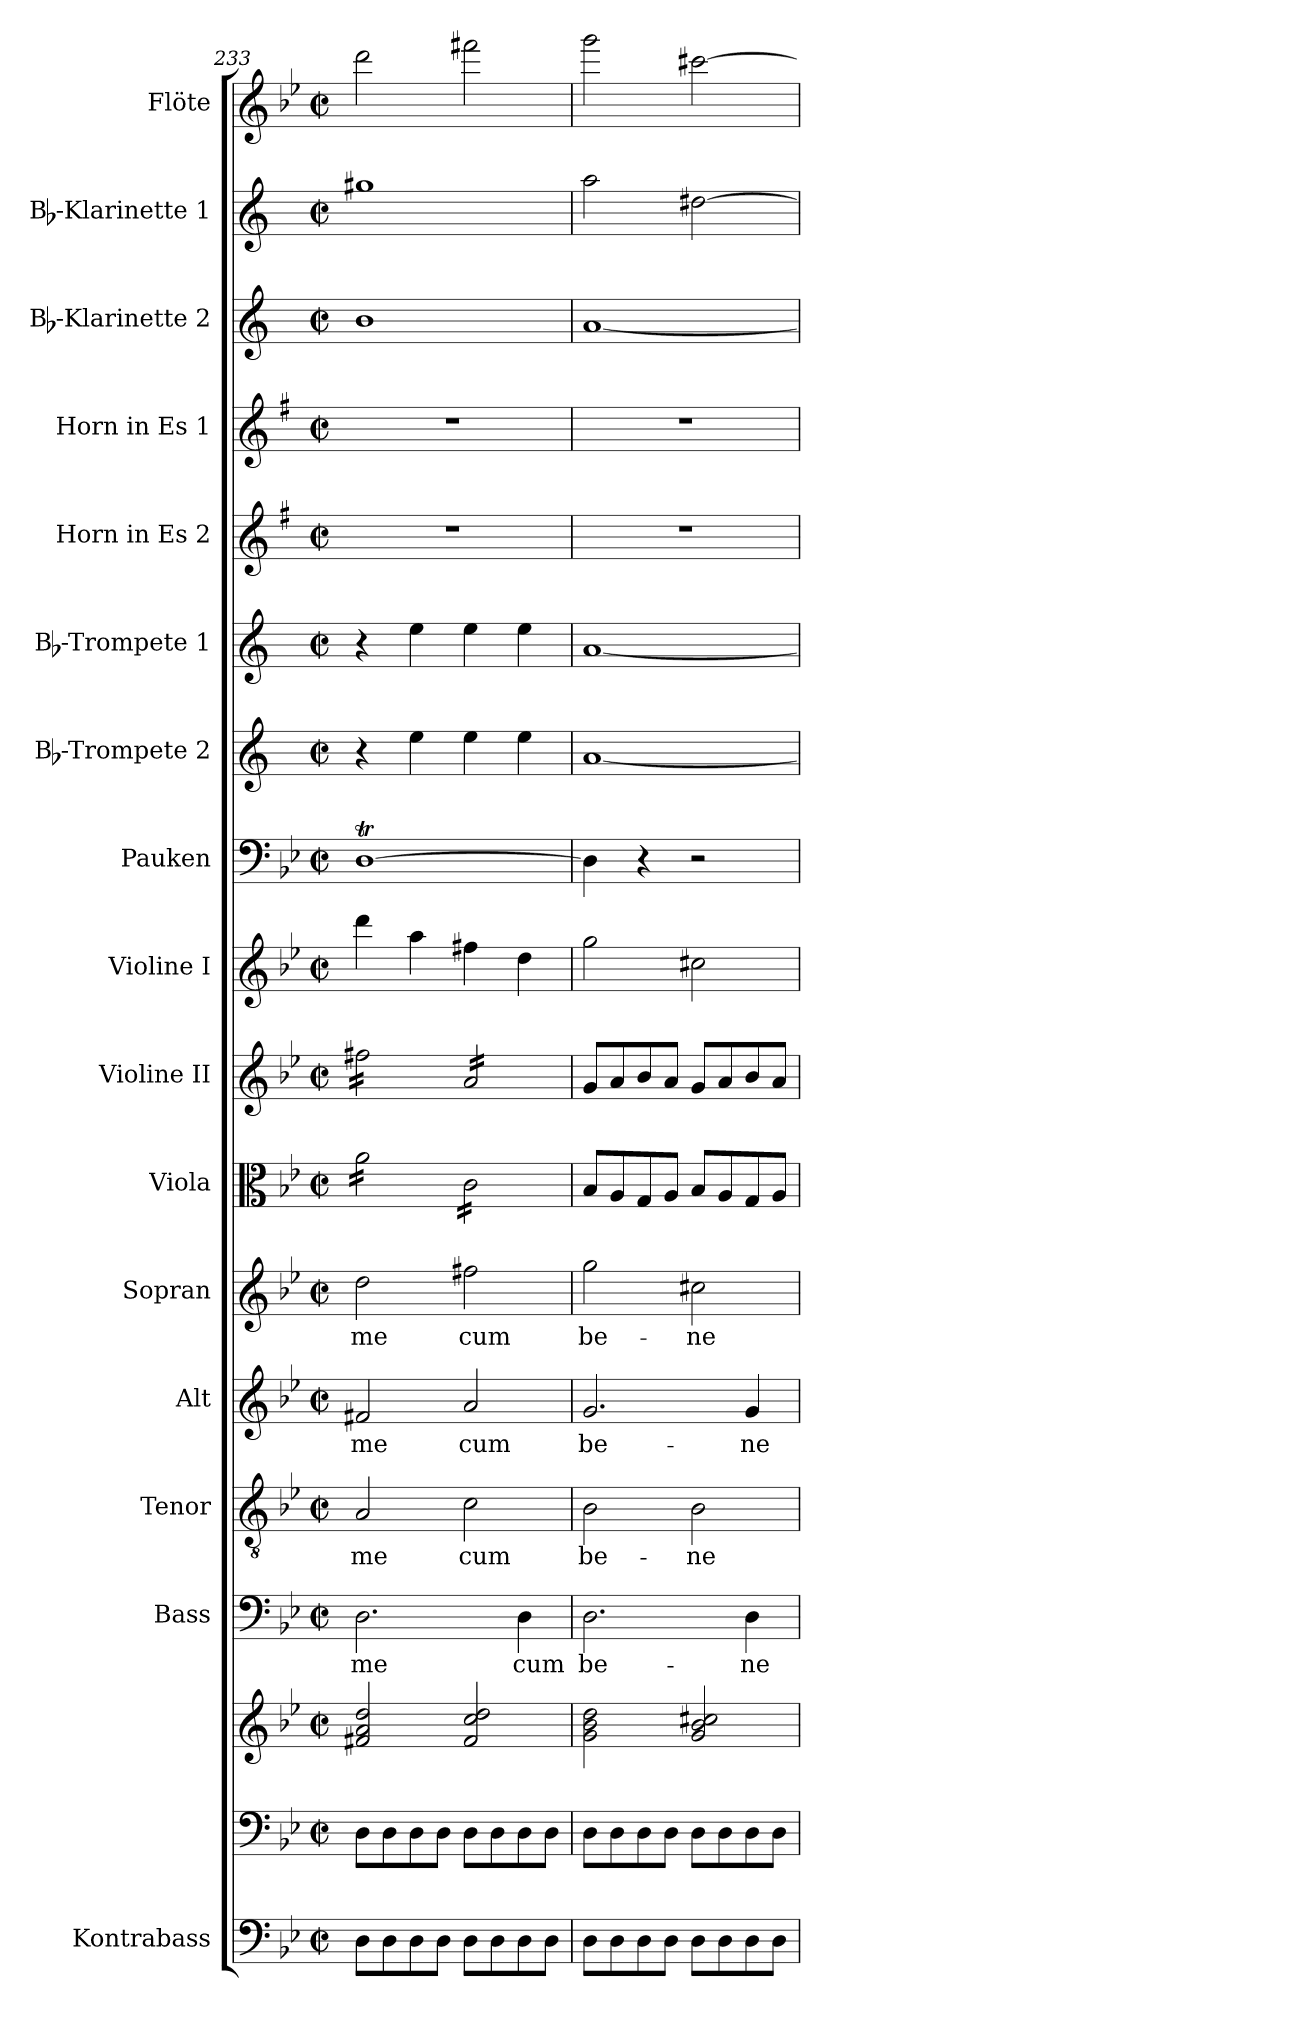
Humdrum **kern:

**kern	**kern	**kern	**kern	**text	**kern	**text	**kern	**text	**kern	**text	**kern	**kern	**kern	**kern	**kern	**kern	**kern	**kern	**kern	**kern	**kern
*part17	*part16	*part16	*part15	*part15	*part14	*part14	*part13	*part13	*part12	*part12	*part11	*part10	*part9	*part8	*part7	*part6	*part5	*part4	*part3	*part2	*part1
*staff18	*staff17	*staff16	*staff15	*staff15	*staff14	*staff14	*staff13	*staff13	*staff12	*staff12	*staff11	*staff10	*staff9	*staff8	*staff7	*staff6	*staff5	*staff4	*staff3	*staff2	*staff1
*I"Kontrabass	*	*	*I"Bass	*	*I"Tenor	*	*I"Alt	*	*I"Sopran	*	*I"Viola	*I"Violine II	*I"Violine I	*I"Pauken	*I"Bb-Trompete 2	*I"Bb-Trompete 1	*I"Horn in Es 2	*I"Horn in Es 1	*I"Bb-Klarinette 2	*I"Bb-Klarinette 1	*I"Flöte
*I'Kb.	*	*	*I'B.	*	*I'T.	*	*I'A.	*	*I'S.	*	*I'Vla.	*I'Vl. II	*I'Vl. I	*I'Pk.	*I'Bb Trp. 2	*I'Bb Trp. 1	*	*	*I'Bb Kl. 2	*I'Bb Kl. 1	*I'Fl.
*clefF4	*clefF4	*clefG2	*clefF4	*	*clefGv2	*	*clefG2	*	*clefG2	*	*clefC3	*clefG2	*clefG2	*clefF4	*clefG2	*clefG2	*clefG2	*clefG2	*clefG2	*clefG2	*clefG2
*ITrd7c12	*	*	*	*	*	*	*	*	*	*	*	*	*	*	*ITrd1c2	*ITrd1c2	*ITrd5c9	*ITrd5c9	*ITrd1c2	*ITrd1c2	*
*k[b-e-]	*k[b-e-]	*k[b-e-]	*k[b-e-]	*	*k[b-e-]	*	*k[b-e-]	*	*k[b-e-]	*	*k[b-e-]	*k[b-e-]	*k[b-e-]	*k[b-e-]	*k[b-e-]	*k[b-e-]	*k[b-e-]	*k[b-e-]	*k[b-e-]	*k[b-e-]	*k[b-e-]
*B-:	*B-:	*B-:	*B-:	*	*B-:	*	*B-:	*	*B-:	*	*B-:	*B-:	*B-:	*B-:	*B-:	*B-:	*B-:	*B-:	*B-:	*B-:	*B-:
*M2/2	*M2/2	*M2/2	*M2/2	*	*M2/2	*	*M2/2	*	*M2/2	*	*M2/2	*M2/2	*M2/2	*M2/2	*M2/2	*M2/2	*M2/2	*M2/2	*M2/2	*M2/2	*M2/2
*met(c|)	*met(c|)	*met(c|)	*met(c|)	*	*met(c|)	*	*met(c|)	*	*met(c|)	*	*met(c|)	*met(c|)	*met(c|)	*met(c|)	*met(c|)	*met(c|)	*met(c|)	*met(c|)	*met(c|)	*met(c|)	*met(c|)
=233	=233	=233	=233	=233	=233	=233	=233	=233	=233	=233	=233	=233	=233	=233	=233	=233	=233	=233	=233	=233	=233
!	!	!	!	!LO:LY:b	!	!LO:LY:b	!	!LO:LY:b	!	!LO:LY:b	!	!	!	!	!	!	!	!	!	!	!
*	*	*	*	*	*	*	*	*	*	*	*tremolo	*	*	*	*	*	*	*	*	*	*
*	*	*	*	*	*	*	*	*	*	*	*	*tremolo	*	*	*	*	*	*	*	*	*
8DD\L	8D\L	2f#X/ 2a/ 2dd/	2.D\	me	2A/	me	2f#X/	me	2dd\	me	16a\LL	16ff#X\LL	4ddd\	[1Dt	4r	4r	1r	1r	1a	1ff#X	2ddd\
.	.	.	.	.	.	.	.	.	.	.	16a\	16ff#X\	.	.	.	.	.	.	.	.	.
8DD\	8D\	.	.	.	.	.	.	.	.	.	16a\	16ff#X\	.	.	.	.	.	.	.	.	.
.	.	.	.	.	.	.	.	.	.	.	16a\	16ff#X\	.	.	.	.	.	.	.	.	.
8DD\	8D\	.	.	.	.	.	.	.	.	.	16a\	16ff#X\	4aa\	.	4dd\	4dd\	.	.	.	.	.
.	.	.	.	.	.	.	.	.	.	.	16a\	16ff#X\	.	.	.	.	.	.	.	.	.
8DD\J	8D\J	.	.	.	.	.	.	.	.	.	16a\	16ff#X\	.	.	.	.	.	.	.	.	.
.	.	.	.	.	.	.	.	.	.	.	16a\JJ	16ff#X\JJ	.	.	.	.	.	.	.	.	.
!	!	!	!	!	!	!LO:LY:b	!	!LO:LY:b	!	!LO:LY:b	!	!	!	!	!	!	!	!	!	!	!
8DD\L	8D\L	2f#/ 2cc/ 2dd/	.	.	2c\	cum	2a/	cum	2ff#X\	cum	16c\LL	16a/LL	4ff#X\	.	4dd\	4dd\	.	.	.	.	2fff#X\
.	.	.	.	.	.	.	.	.	.	.	16c\	16a/	.	.	.	.	.	.	.	.	.
8DD\	8D\	.	.	.	.	.	.	.	.	.	16c\	16a/	.	.	.	.	.	.	.	.	.
.	.	.	.	.	.	.	.	.	.	.	16c\	16a/	.	.	.	.	.	.	.	.	.
!	!	!	!	!LO:LY:b	!	!	!	!	!	!	!	!	!	!	!	!	!	!	!	!	!
8DD\	8D\	.	4D\	cum	.	.	.	.	.	.	16c\	16a/	4dd\	.	4dd\	4dd\	.	.	.	.	.
.	.	.	.	.	.	.	.	.	.	.	16c\	16a/	.	.	.	.	.	.	.	.	.
8DD\J	8D\J	.	.	.	.	.	.	.	.	.	16c\	16a/	.	.	.	.	.	.	.	.	.
.	.	.	.	.	.	.	.	.	.	.	16c\JJ	16a/JJ	.	.	.	.	.	.	.	.	.
*	*	*	*	*	*	*	*	*	*	*	*	*Xtremolo	*	*	*	*	*	*	*	*	*
*	*	*	*	*	*	*	*	*	*	*	*Xtremolo	*	*	*	*	*	*	*	*	*	*
=234	=234	=234	=234	=234	=234	=234	=234	=234	=234	=234	=234	=234	=234	=234	=234	=234	=234	=234	=234	=234	=234
!	!	!	!	!LO:LY:b	!	!LO:LY:b	!	!LO:LY:b	!	!LO:LY:b	!	!	!	!	!	!	!	!	!	!	!
8DD\L	8D\L	2g\ 2b-\ 2dd\	2.D\	be-	2B-\	be-	2.g/	be-	2gg\	be-	8B-/L	8g/L	2gg\	4DTTT\]	[1g	[1g	1r	1r	[1g	2gg\	2ggg\
8DD\	8D\	.	.	.	.	.	.	.	.	.	8A/	8a/	.	.	.	.	.	.	.	.	.
8DD\	8D\	.	.	.	.	.	.	.	.	.	8G/	8b-/	.	4r	.	.	.	.	.	.	.
8DD\J	8D\J	.	.	.	.	.	.	.	.	.	8A/J	8a/J	.	.	.	.	.	.	.	.	.
!	!	!	!	!	!	!LO:LY:b	!	!	!	!LO:LY:b	!	!	!	!	!	!	!	!	!	!	!
8DD\L	8D\L	2g/ 2b-/ 2cc#X/	.	.	2B-\	-ne-	.	.	2cc#X\	-ne-	8B-/L	8g/L	2cc#X\	2r	.	.	.	.	.	[2cc#X\	[2ccc#X\
8DD\	8D\	.	.	.	.	.	.	.	.	.	8A/	8a/	.	.	.	.	.	.	.	.	.
!	!	!	!	!LO:LY:b	!	!	!	!LO:LY:b	!	!	!	!	!	!	!	!	!	!	!	!	!
8DD\	8D\	.	4D\	-ne-	.	.	4g/	-ne-	.	.	8G/	8b-/	.	.	.	.	.	.	.	.	.
8DD\J	8D\J	.	.	.	.	.	.	.	.	.	8A/J	8a/J	.	.	.	.	.	.	.	.	.
=	=	=	=	=	=	=	=	=	=	=	=	=	=	=	=	=	=	=	=	=	=
*-	*-	*-	*-	*-	*-	*-	*-	*-	*-	*-	*-	*-	*-	*-	*-	*-	*-	*-	*-	*-	*-
